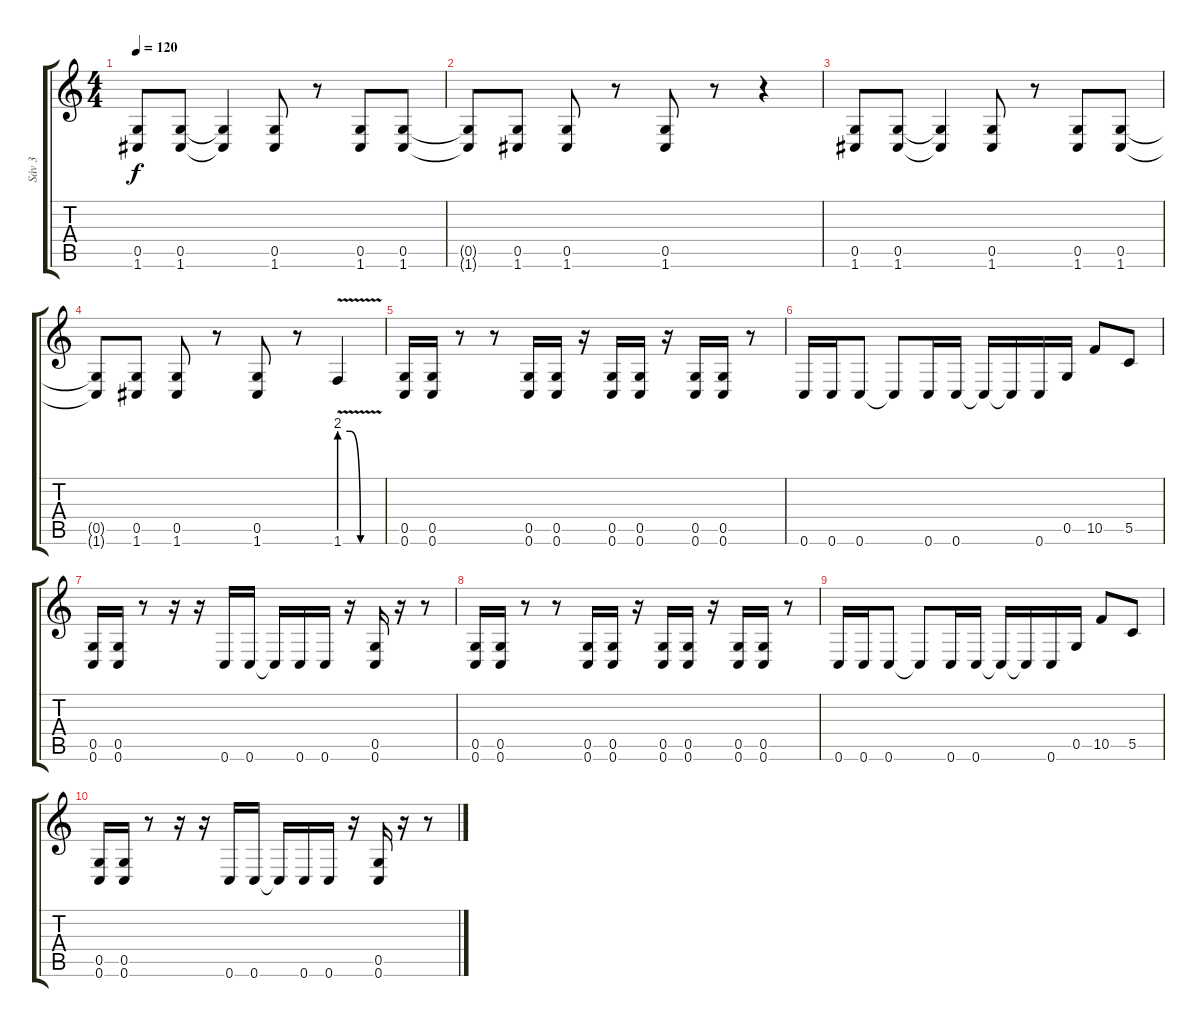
\track ("Sáv 3" "Sáv 3") {instrument distortionguitar}
\staff {score tabs}
\tuning (D4 A3 F3 C3 G2 C2) {hide}
\ts (4 4)
\tempo 120
\clef g2
\ks c
(0.5 1.6).8{dy f} (0.5 1.6).8 (0.5{t} 1.6{t}).4 (0.5 1.6).8 r.8 (0.5 1.6).8 (0.5 1.6).8 |
(0.5{t} 1.6{t}).8 (0.5 1.6).8 (0.5 1.6).8 r.8 (0.5 1.6).8 r.8 r.4 |
(0.5 1.6).8 (0.5 1.6).8 (0.5{t} 1.6{t}).4 (0.5 1.6).8 r.8 (0.5 1.6).8 (0.5 1.6).8 |
(0.5{t} 1.6{t}).8 (0.5 1.6).8 (0.5 1.6).8 r.8 (0.5 1.6).8 r.8 1.6{be (custom 0 8 15 8 30 0 60 0) v}.4 |
(0.5 0.6).16 (0.5 0.6).16 r.8 r.8 (0.5 0.6).16 (0.5 0.6).16 r.16 (0.5 0.6).16 (0.5 0.6).16 r.16 (0.5 0.6).16 (0.5 0.6).16 r.8 |
0.6.16 0.6.16 0.6.8 0.6{t}.8 0.6.16 0.6.16 0.6{t}.16 0.6{t}.16 0.6.16 0.5.16 10.5.8 5.5.8 |
(0.5 0.6).16 (0.5 0.6).16 r.8 r.16 r.16 0.6.16 0.6.16 0.6{t}.16 0.6.16 0.6.16 r.16 (0.5 0.6).16 r.16 r.8 |
(0.5 0.6).16 (0.5 0.6).16 r.8 r.8 (0.5 0.6).16 (0.5 0.6).16 r.16 (0.5 0.6).16 (0.5 0.6).16 r.16 (0.5 0.6).16 (0.5 0.6).16 r.8 |
0.6.16 0.6.16 0.6.8 0.6{t}.8 0.6.16 0.6.16 0.6{t}.16 0.6{t}.16 0.6.16 0.5.16 10.5.8 5.5.8 |
(0.5 0.6).16 (0.5 0.6).16 r.8 r.16 r.16 0.6.16 0.6.16 0.6{t}.16 0.6.16 0.6.16 r.16 (0.5 0.6).16 r.16 r.8
